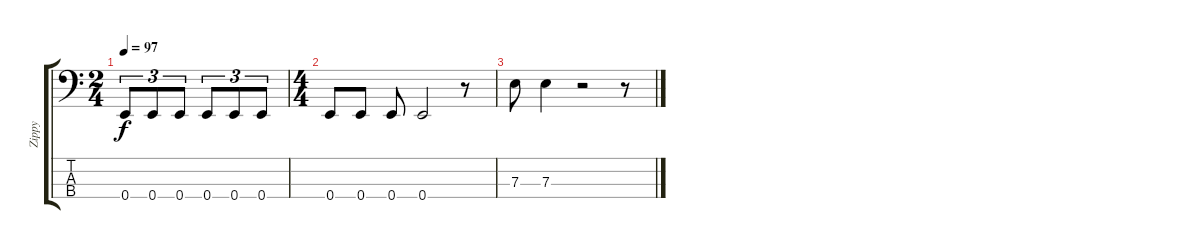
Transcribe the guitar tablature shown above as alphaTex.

\track ("Zippy" "Zippy") {instrument electricbassfinger}
\staff {score tabs}
\tuning (G2 D2 A1 E1) {hide}
\ts (2 4)
\tempo 97
\clef f4
\ks c
0.4.8{tu (3 2) dy f} 0.4.8{tu (3 2)} 0.4.8{tu (3 2)} 0.4.8{tu (3 2)} 0.4.8{tu (3 2)} 0.4.8{tu (3 2)} |
\ts (4 4)
0.4.8 0.4.8 0.4.8 0.4.2 r.8 |
7.3.8 7.3.4 r.2 r.8
